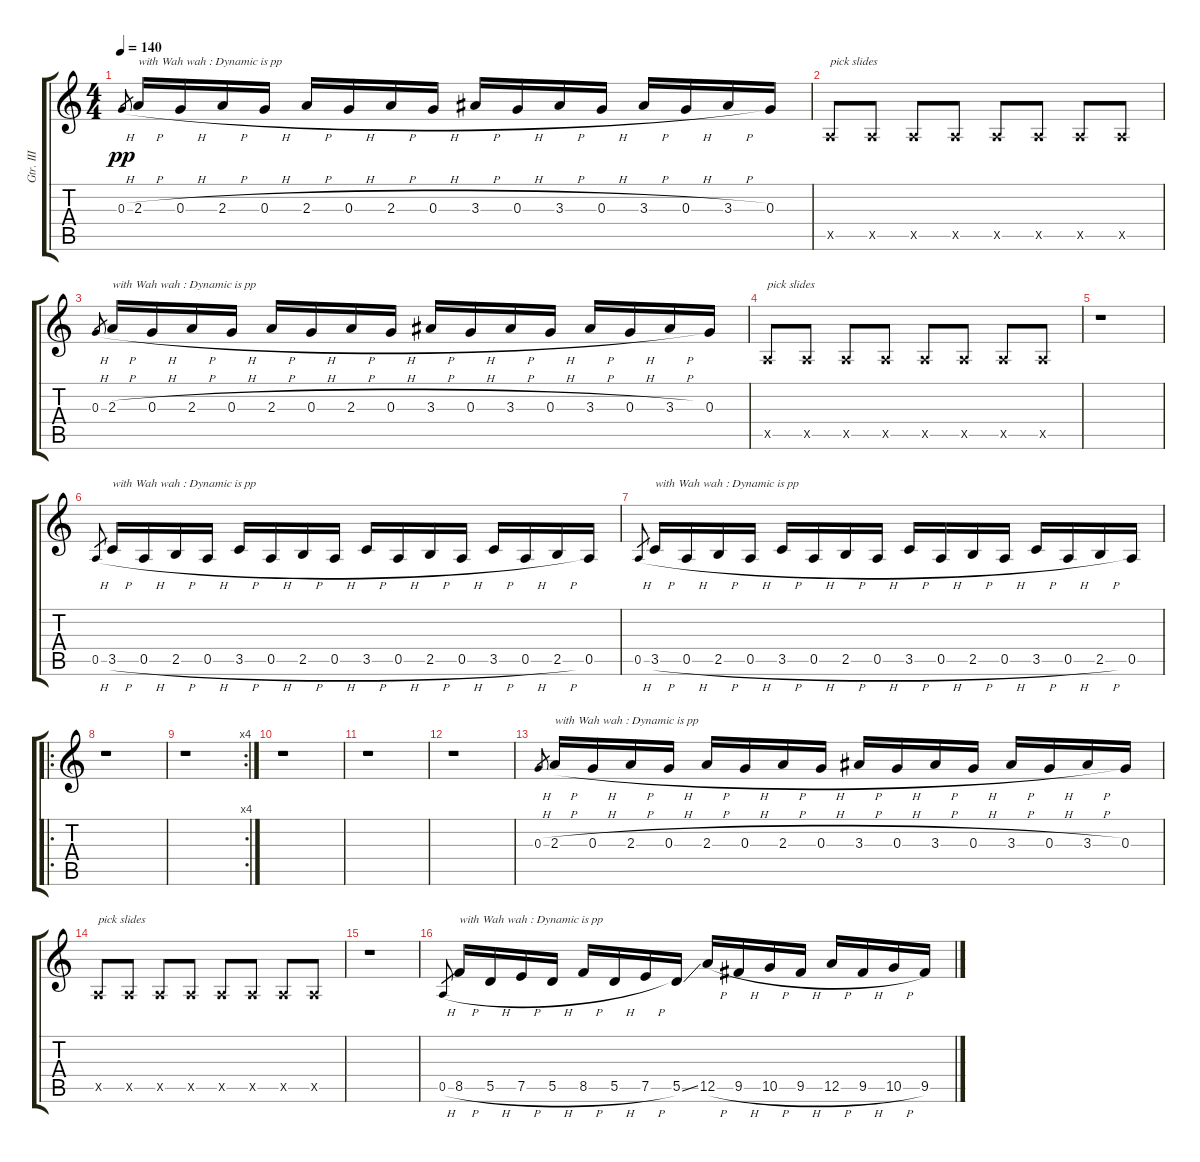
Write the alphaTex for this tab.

\track ("Gtr. III" "Gtr. III") {instrument distortionguitar}
\staff {score tabs}
\tuning (E4 B3 G3 D3 A2 E2) {hide}
\ts (4 4)
\tempo 140
\clef g2
\ks c
0.3{h}.8{gr dy pp} 2.3{h}.16{txt "with Wah wah : Dynamic is pp"} 0.3{h}.16 2.3{h}.16 0.3{h}.16 2.3{h}.16 0.3{h}.16 2.3{h}.16 0.3{h}.16 3.3{h}.16 0.3{h}.16 3.3{h}.16 0.3{h}.16 3.3{h}.16 0.3{h}.16 3.3{h}.16 0.3.16 |
0.5{x}.8{txt "pick slides"} 0.5{x}.8 0.5{x}.8 0.5{x}.8 0.5{x}.8 0.5{x}.8 0.5{x}.8 0.5{x}.8 |
0.3{h}.8{gr} 2.3{h}.16{txt "with Wah wah : Dynamic is pp"} 0.3{h}.16 2.3{h}.16 0.3{h}.16 2.3{h}.16 0.3{h}.16 2.3{h}.16 0.3{h}.16 3.3{h}.16 0.3{h}.16 3.3{h}.16 0.3{h}.16 3.3{h}.16 0.3{h}.16 3.3{h}.16 0.3.16 |
0.5{x}.8{txt "pick slides"} 0.5{x}.8 0.5{x}.8 0.5{x}.8 0.5{x}.8 0.5{x}.8 0.5{x}.8 0.5{x}.8 |
r.1 |
0.5{h}.8{gr} 3.5{h}.16{txt "with Wah wah : Dynamic is pp"} 0.5{h}.16 2.5{h}.16 0.5{h}.16 3.5{h}.16 0.5{h}.16 2.5{h}.16 0.5{h}.16 3.5{h}.16 0.5{h}.16 2.5{h}.16 0.5{h}.16 3.5{h}.16 0.5{h}.16 2.5{h}.16 0.5.16 |
0.5{h}.8{gr} 3.5{h}.16{txt "with Wah wah : Dynamic is pp"} 0.5{h}.16 2.5{h}.16 0.5{h}.16 3.5{h}.16 0.5{h}.16 2.5{h}.16 0.5{h}.16 3.5{h}.16 0.5{h}.16 2.5{h}.16 0.5{h}.16 3.5{h}.16 0.5{h}.16 2.5{h}.16 0.5.16 |
\ro
r.1 |
\rc 4
r.1 |
r.1 |
r.1 |
r.1 |
0.3{h}.8{gr} 2.3{h}.16{txt "with Wah wah : Dynamic is pp"} 0.3{h}.16 2.3{h}.16 0.3{h}.16 2.3{h}.16 0.3{h}.16 2.3{h}.16 0.3{h}.16 3.3{h}.16 0.3{h}.16 3.3{h}.16 0.3{h}.16 3.3{h}.16 0.3{h}.16 3.3{h}.16 0.3.16 |
0.5{x}.8{txt "pick slides"} 0.5{x}.8 0.5{x}.8 0.5{x}.8 0.5{x}.8 0.5{x}.8 0.5{x}.8 0.5{x}.8 |
r.1 |
0.5{h}.8{gr} 8.5{h}.16{txt "with Wah wah : Dynamic is pp"} 5.5{h}.16 7.5{h}.16 5.5{h}.16 8.5{h}.16 5.5{h}.16 7.5{h}.16 5.5{ss}.16 12.5{h}.16 9.5{h}.16 10.5{h}.16 9.5{h}.16 12.5{h}.16 9.5{h}.16 10.5{h}.16 9.5{ss}.16
